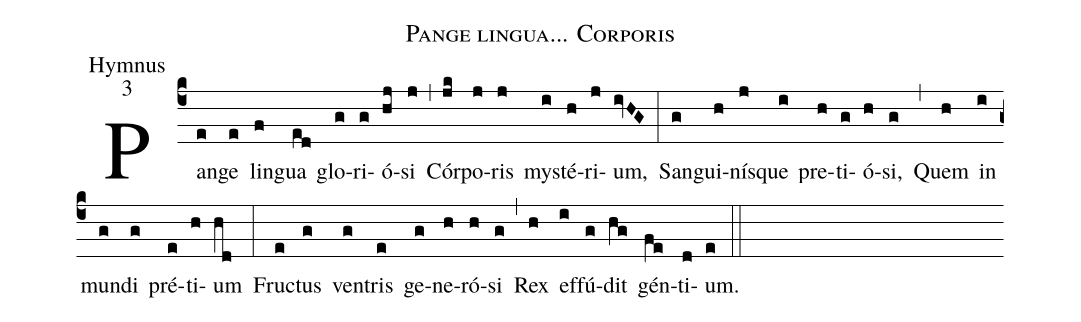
name:Pange lingua... Corporis;
office-part:Hymnus;
mode:3;
%%
(c4) Pan(e)ge(e) lin(f)gua(ed) glo(g)ri(g)ó(hj)si(j) (,) Cór(jk)po(j)ris(j) mys(i)té(h)ri(j)um,(ivHG) (:) San(g)gui(h)nís(j)que(i) pre(h)ti(g)ó(h)si,(g) (,) Quem(h) in(i) mun(g)di(g) pré(e)ti(h)um(hd) (:) Fruc(e)tus(g) ven(g)tris(e) ge(g)ne(h)ró(h)si(g) (,) Rex(h) ef(i)fú(g)dit(hg) gén(fe)ti(d)um.(e) (::) (Z)
